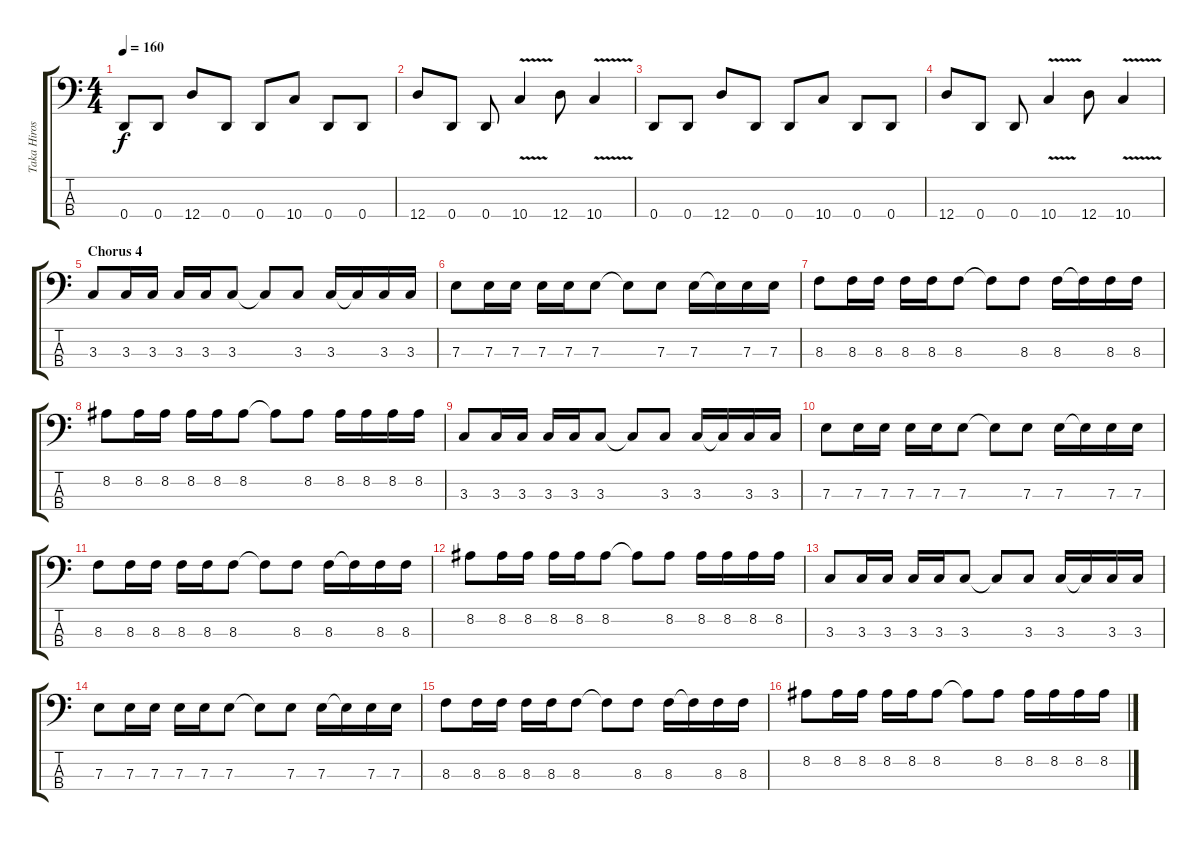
\track ("Taka Hirose (Bass)" "Taka Hiros") {instrument electricbasspick}
\staff {score tabs}
\tuning (G2 D2 A1 D1) {hide}
\ts (4 4)
\tempo 160
\clef f4
\ks c
0.4.8{dy f} 0.4.8 12.4.8 0.4.8 0.4.8 10.4.8 0.4.8 0.4.8 |
12.4.8 0.4.8 0.4.8 10.4{v}.4 12.4.8 10.4{v}.4 |
0.4.8 0.4.8 12.4.8 0.4.8 0.4.8 10.4.8 0.4.8 0.4.8 |
12.4.8 0.4.8 0.4.8 10.4{v}.4 12.4.8 10.4{v}.4 |
\section ("" "Chorus 4")
3.3.8 3.3.16 3.3.16 3.3.16 3.3.16 3.3.8 3.3{t}.8 3.3.8 3.3.16 3.3{t}.16 3.3.16 3.3.16 |
7.3.8 7.3.16 7.3.16 7.3.16 7.3.16 7.3.8 7.3{t}.8 7.3.8 7.3.16 7.3{t}.16 7.3.16 7.3.16 |
8.3.8 8.3.16 8.3.16 8.3.16 8.3.16 8.3.8 8.3{t}.8 8.3.8 8.3.16 8.3{t}.16 8.3.16 8.3.16 |
8.2.8 8.2.16 8.2.16 8.2.16 8.2.16 8.2.8 8.2{t}.8 8.2.8 8.2.16 8.2.16 8.2.16 8.2.16 |
3.3.8 3.3.16 3.3.16 3.3.16 3.3.16 3.3.8 3.3{t}.8 3.3.8 3.3.16 3.3{t}.16 3.3.16 3.3.16 |
7.3.8 7.3.16 7.3.16 7.3.16 7.3.16 7.3.8 7.3{t}.8 7.3.8 7.3.16 7.3{t}.16 7.3.16 7.3.16 |
8.3.8 8.3.16 8.3.16 8.3.16 8.3.16 8.3.8 8.3{t}.8 8.3.8 8.3.16 8.3{t}.16 8.3.16 8.3.16 |
8.2.8 8.2.16 8.2.16 8.2.16 8.2.16 8.2.8 8.2{t}.8 8.2.8 8.2.16 8.2.16 8.2.16 8.2.16 |
3.3.8 3.3.16 3.3.16 3.3.16 3.3.16 3.3.8 3.3{t}.8 3.3.8 3.3.16 3.3{t}.16 3.3.16 3.3.16 |
7.3.8 7.3.16 7.3.16 7.3.16 7.3.16 7.3.8 7.3{t}.8 7.3.8 7.3.16 7.3{t}.16 7.3.16 7.3.16 |
8.3.8 8.3.16 8.3.16 8.3.16 8.3.16 8.3.8 8.3{t}.8 8.3.8 8.3.16 8.3{t}.16 8.3.16 8.3.16 |
8.2.8 8.2.16 8.2.16 8.2.16 8.2.16 8.2.8 8.2{t}.8 8.2.8 8.2.16 8.2.16 8.2.16 8.2.16
